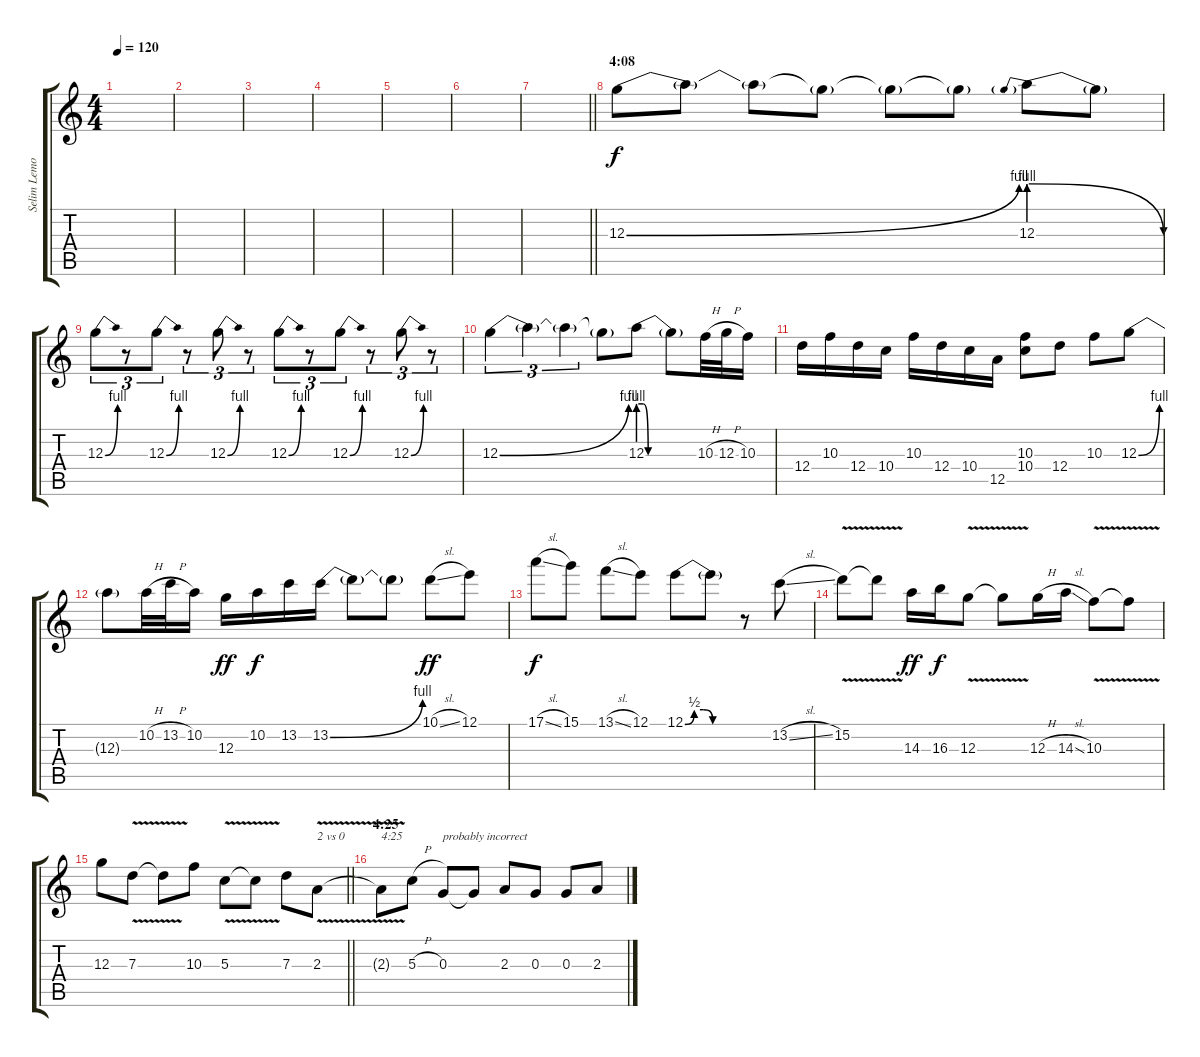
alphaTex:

\track ("Selim Lemouchi (Lead Guitar)" "Selim Lemo") {instrument acousticguitarsteel}
\staff {score tabs}
\tuning (E4 B3 G3 D3 A2 E2) {hide}
\ts (4 4)
\tempo 120
\clef g2
\ks c
|
|
|
|
|
|
\barLineRight lightlight
|
\section ("" "4:08")
12.3{be (bend 0 0 60 4)}.8 12.3{t}.8 12.3{t}.8 12.3{t}.8 12.3{t}.8 12.3{t}.8 12.3{be (prebendrelease 0 4 60 0)}.8 12.3{t}.8 |
12.3{be (bend 0 0 60 4)}.8{tu (3 2)} r.8{tu (3 2)} 12.3{be (bend 0 0 60 4)}.8{tu (3 2)} r.8{tu (3 2)} 12.3{be (bend 0 0 60 4)}.8{tu (3 2)} r.8{tu (3 2)} 12.3{be (bend 0 0 60 4)}.8{tu (3 2)} r.8{tu (3 2)} 12.3{be (bend 0 0 60 4)}.8{tu (3 2)} r.8{tu (3 2)} 12.3{be (bend 0 0 60 4)}.8{tu (3 2)} r.8{tu (3 2)} |
12.3{be (bend 0 0 60 4)}.4{tu (3 2)} 12.3{t}.4{tu (3 2)} 12.3{t}.4{tu (3 2)} 12.3{t}.8 12.3{be (custom 0 4 5 4 10 0 15 0 30 0 60 0)}.8 12.3{t}.8 10.3{h}.32 12.3{h}.32 10.3.16 |
12.4.16 10.3.16 12.4.16 10.4.16 10.3.16 12.4.16 10.4.16 12.5.16 (10.3 10.4).8 12.4.8 10.3.8 12.3{be (bend 0 0 60 4)}.8 |
12.3{t}.8 10.2{h}.32 13.2{h}.32 10.2.16 12.3.16{dy ff} 10.2.16{dy f} 13.2.16 13.2{be (bend 0 0 60 4)}.16 13.2{t}.8 13.2{t}.8 10.1{sl}.8{dy ff} 12.1.8 |
17.1{sl}.8{dy f} 15.1.8 13.1{sl}.8 12.1.8 12.1{be (custom 0 0 10 2 20 2 30 0 60 0)}.8 12.1{t}.8 r.8 13.2{sl}.8 |
15.2{v}.8 15.2{t}.8 14.3.16{dy ff} 16.3.16{dy f} 12.3{v}.8 12.3{t}.8 12.3{h}.16 14.3{sl}.16 10.3{v}.8 10.3{t}.8 |
\barLineRight lightlight
12.3.8 7.3{v}.8 7.3{t}.8 10.3.8 5.3{v}.8 5.3{t}.8 7.3.8 2.3{v}.8{txt "2 vs 0"} |
\section ("" "4:25")
2.3{t}.8{txt "4:25"} 5.3{h}.8 0.3.8{txt "probably incorrect"} 0.3{t}.8 2.3.8 0.3.8 0.3.8 2.3.8
